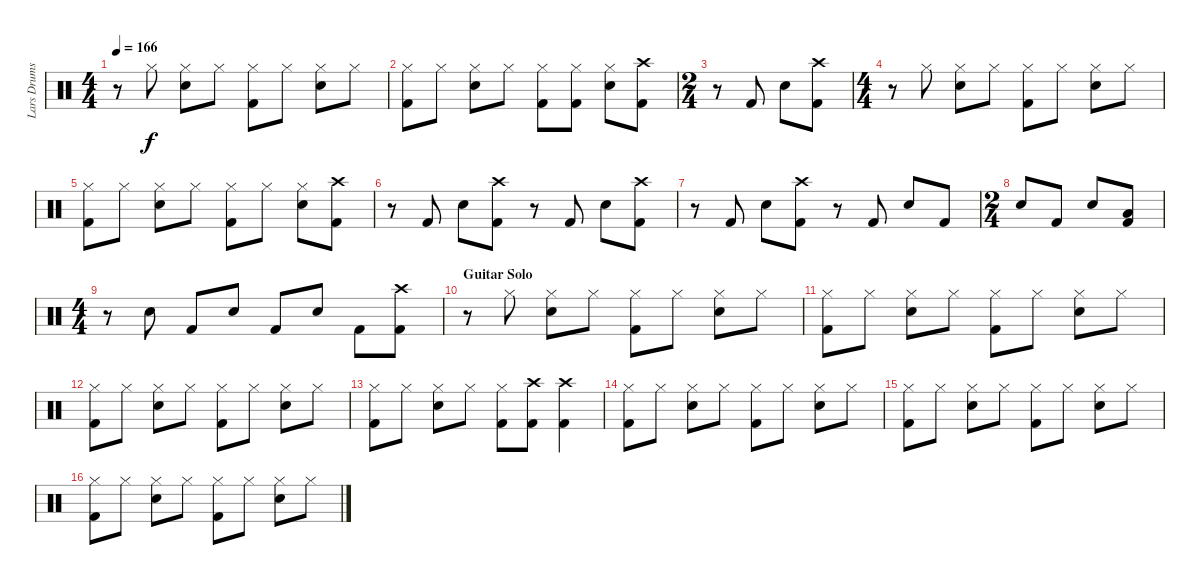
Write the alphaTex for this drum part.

\track ("Lars Drums" "Lars Drums") {instrument percussion}
\staff {score}
\articulation defaults
\ts (4 4)
\tempo 166
\clef neutral
\ks c
r.8{dy f} "Hi-Hat (closed)".8 ("Hi-Hat (closed)" "Electric Snare (hit)").8 "Hi-Hat (closed)".8 ("Hi-Hat (closed)" "Kick (hit) 2").8 "Hi-Hat (closed)".8 ("Hi-Hat (closed)" "Electric Snare (hit)").8 "Hi-Hat (closed)".8 |
("Hi-Hat (closed)" "Kick (hit) 2").8 "Hi-Hat (closed)".8 ("Hi-Hat (closed)" "Electric Snare (hit)").8 "Hi-Hat (closed)".8 ("Hi-Hat (closed)" "Kick (hit) 2").8 ("Hi-Hat (closed)" "Kick (hit) 2").8 ("Hi-Hat (closed)" "Electric Snare (hit)").8 ("Crash high (hit)" "Kick (hit) 2").8 |
\ts (2 4)
r.8 "Kick (hit) 2".8 "Electric Snare (hit)".8 ("Crash high (hit)" "Kick (hit) 2").8 |
\ts (4 4)
r.8 "Hi-Hat (closed)".8 ("Hi-Hat (closed)" "Electric Snare (hit)").8 "Hi-Hat (closed)".8 ("Hi-Hat (closed)" "Kick (hit) 2").8 "Hi-Hat (closed)".8 ("Hi-Hat (closed)" "Electric Snare (hit)").8 "Hi-Hat (closed)".8 |
("Hi-Hat (closed)" "Kick (hit) 2").8 "Hi-Hat (closed)".8 ("Hi-Hat (closed)" "Electric Snare (hit)").8 "Hi-Hat (closed)".8 ("Hi-Hat (closed)" "Kick (hit) 2").8 "Hi-Hat (closed)".8 ("Hi-Hat (closed)" "Electric Snare (hit)").8 ("Crash high (hit)" "Kick (hit) 2").8 |
r.8 "Kick (hit) 2".8 "Electric Snare (hit)".8 ("Crash high (hit)" "Kick (hit) 2").8 r.8 "Kick (hit) 2".8 "Electric Snare (hit)".8 ("Crash high (hit)" "Kick (hit) 2").8 |
r.8 "Kick (hit) 2".8 "Electric Snare (hit)".8 ("Crash high (hit)" "Kick (hit) 2").8 r.8 "Kick (hit) 2".8 "Electric Snare (hit)".8 "Kick (hit) 2".8 |
\ts (2 4)
"Electric Snare (hit)".8 "Kick (hit) 2".8 "Electric Snare (hit)".8 ("Low Tom (hit)" "Kick (hit) 2").8 |
\ts (4 4)
r.8 "Electric Snare (hit)".8 "Kick (hit) 2".8 "Electric Snare (hit)".8 "Kick (hit) 2".8 "Electric Snare (hit)".8 "Kick (hit) 2".8 ("Crash high (hit)" "Kick (hit) 2").8 |
\section ("" "Guitar Solo")
r.8 "Hi-Hat (closed)".8 ("Hi-Hat (closed)" "Electric Snare (hit)").8 "Hi-Hat (closed)".8 ("Hi-Hat (closed)" "Kick (hit) 2").8 "Hi-Hat (closed)".8 ("Hi-Hat (closed)" "Electric Snare (hit)").8 "Hi-Hat (closed)".8 |
("Hi-Hat (closed)" "Kick (hit) 2").8 "Hi-Hat (closed)".8 ("Hi-Hat (closed)" "Electric Snare (hit)").8 "Hi-Hat (closed)".8 ("Hi-Hat (closed)" "Kick (hit) 2").8 "Hi-Hat (closed)".8 ("Hi-Hat (closed)" "Electric Snare (hit)").8 "Hi-Hat (closed)".8 |
("Hi-Hat (closed)" "Kick (hit) 2").8 "Hi-Hat (closed)".8 ("Hi-Hat (closed)" "Electric Snare (hit)").8 "Hi-Hat (closed)".8 ("Hi-Hat (closed)" "Kick (hit) 2").8 "Hi-Hat (closed)".8 ("Hi-Hat (closed)" "Electric Snare (hit)").8 "Hi-Hat (closed)".8 |
("Hi-Hat (closed)" "Kick (hit) 2").8 "Hi-Hat (closed)".8 ("Hi-Hat (closed)" "Electric Snare (hit)").8 "Hi-Hat (closed)".8 ("Hi-Hat (closed)" "Kick (hit) 2").8 ("Crash high (hit)" "Kick (hit) 2").8 ("Crash high (hit)" "Kick (hit) 2").4 |
("Hi-Hat (closed)" "Kick (hit) 2").8 "Hi-Hat (closed)".8 ("Hi-Hat (closed)" "Electric Snare (hit)").8 "Hi-Hat (closed)".8 ("Hi-Hat (closed)" "Kick (hit) 2").8 "Hi-Hat (closed)".8 ("Hi-Hat (closed)" "Electric Snare (hit)").8 "Hi-Hat (closed)".8 |
("Hi-Hat (closed)" "Kick (hit) 2").8 "Hi-Hat (closed)".8 ("Hi-Hat (closed)" "Electric Snare (hit)").8 "Hi-Hat (closed)".8 ("Hi-Hat (closed)" "Kick (hit) 2").8 "Hi-Hat (closed)".8 ("Hi-Hat (closed)" "Electric Snare (hit)").8 "Hi-Hat (closed)".8 |
("Hi-Hat (closed)" "Kick (hit) 2").8 "Hi-Hat (closed)".8 ("Hi-Hat (closed)" "Electric Snare (hit)").8 "Hi-Hat (closed)".8 ("Hi-Hat (closed)" "Kick (hit) 2").8 "Hi-Hat (closed)".8 ("Hi-Hat (closed)" "Electric Snare (hit)").8 "Hi-Hat (closed)".8
